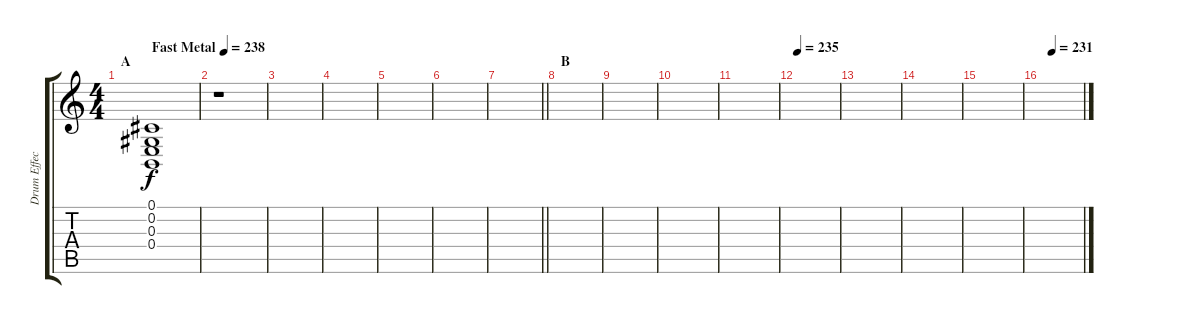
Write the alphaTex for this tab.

\track ("Drum Effects" "Drum Effec") {instrument reversecymbal}
\staff {score tabs}
\tuning (Db4 Ab3 E3 B2 Gb2 Db2) {hide}
\ts (4 4)
\section ("" "A")
\tempo (238 "Fast Metal")
\clef g2
\ks c
(0.1 0.2 0.3 0.4).1{dy f instrument reversecymbal} |
r.1 |
|
|
|
|
\barLineRight lightlight
|
\section ("" "B")
|
|
|
|
\tempo 235
|
|
|
|
\tempo (231 0.25)
